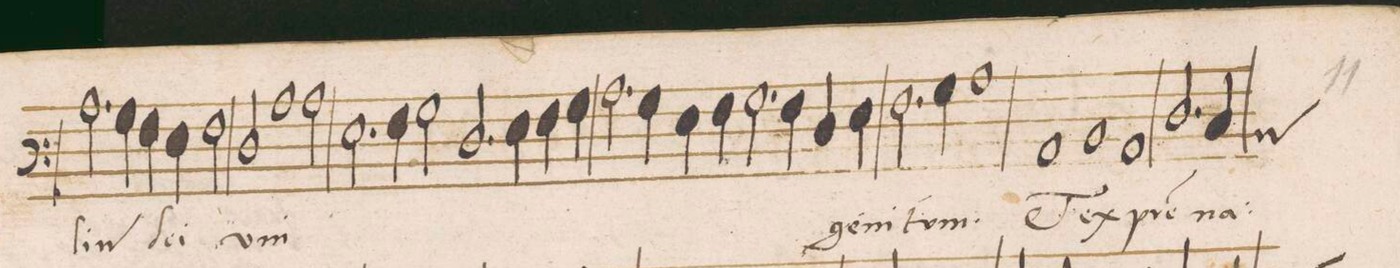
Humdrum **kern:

**kern	**text
*I"BASVS	*
*clefF3	*
*k[b-]	*
*met(C|)	*
*M2/1	*
2.c\	-li-
4B-\	.
4A\	-u(m)
4G\	de-
2A\	-i
=20-	=20-
2F/	u-
1c\	.
2c\	-ni-
=21-	=21-
2.G\	.
4A\	.
2B-\	.
2.F/	.
=22-	=22-
4G\	.
4A\	.
4B-\	.
2.c\	.
4B-\	.
=23-	=23-
4G\	.
4A\	.
2.B-\	.
4A\	.
4F/	-ge-
4G\	-ni-
=24-	=24-
2.A\	-tum.
4B-\	.
1c\	.
=25-	=25-
1C/	et
1D/	ex
=26-	=26-
1C/	p(at)-
2.F/	-re
*custos:D	*
4E/	na
=27-	=27-
*-	*-
